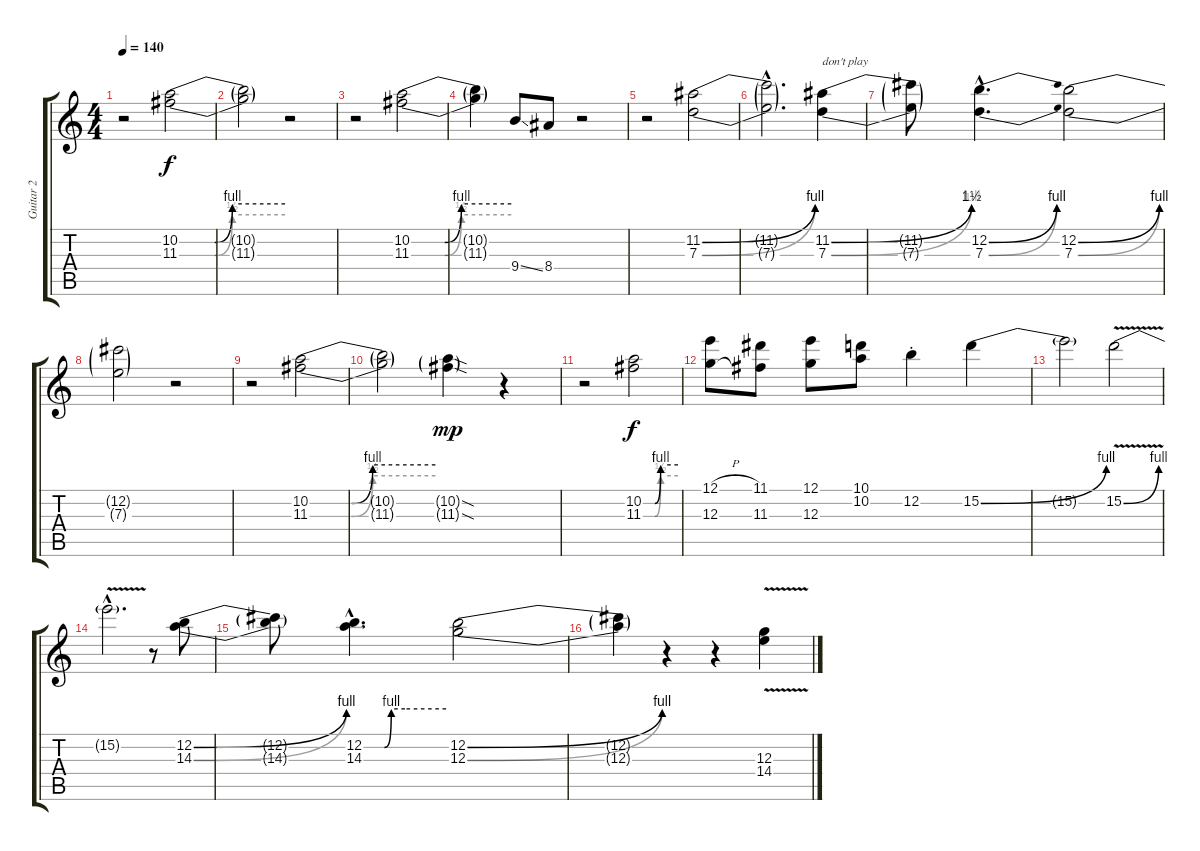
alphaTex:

\track ("Guitar 2" "Guitar 2") {instrument overdrivenguitar}
\staff {score tabs}
\tuning (E4 B3 G3 D3 A2 E2) {hide}
\ts (4 4)
\tempo 140
\clef g2
\ks c
r.2{dy f} (10.2{be (custom 0 0 20 0 30 4 60 4)} 11.3{be (custom 0 0 20 0 30 2 60 2)}).2 |
(10.2{t} 11.3{t}).2 r.2 |
r.2 (10.2{be (custom 0 0 20 0 30 4 60 4)} 11.3{be (custom 0 0 20 0 30 2 60 2)}).2 |
(10.2{t} 11.3{t}).4 9.4{ss}.8 8.4.8 r.2 |
r.2 (11.2{be (bend 0 0 60 4)} 7.3{be (bend 0 0 60 4)}).2 |
(11.2{hac t} 7.3{hac t}).2{d} (11.2{be (bend 0 0 60 6)} 7.3{be (bend 0 0 60 4)}).4{txt "don't play"} |
(11.2{t} 7.3{t}).8 (12.2{be (bend 0 0 60 4) hac} 7.3{be (bend 0 0 60 4) hac}).4{d} (12.2{be (bend 0 0 60 4)} 7.3{be (bend 0 0 60 4)}).2 |
(12.2{t} 7.3{t}).2 r.2 |
r.2 (10.2{be (custom 0 0 20 0 30 4 60 4)} 11.3{be (custom 0 0 20 0 30 2 60 2)}).2 |
(10.2{t} 11.3{t}).2 (10.2{sod g} 11.3{sod g}).4{dy mp} r.4 |
r.2 (10.2{be (custom 0 0 20 0 30 4 60 4)} 11.3{be (custom 0 0 20 0 30 2 60 2)}).2{dy f} |
(12.1{h} 12.3{h}).8 (11.1 11.3).8 (12.1 12.3).8 (10.1 10.2).8 12.2{st}.4 15.2{be (bend 0 0 60 4)}.4 |
15.2{t}.2 15.2{be (bend 0 0 60 4) v}.2 |
15.2{hac t}.2{d} r.8 (12.2{be (bend 0 0 60 4)} 14.3{be (bend 0 0 60 4)}).8 |
(12.2{t} 14.3{t}).8 (12.2{be (custom 0 0 15 0 20 4 30 4 60 4) hac} 14.3{hac}).4{d} (12.2{be (bend 0 0 60 4)} 12.3{be (bend 0 0 60 4)}).2 |
(12.2{t} 12.3{t}).4 r.4 r.4 (12.3{v} 14.4{v}).4
